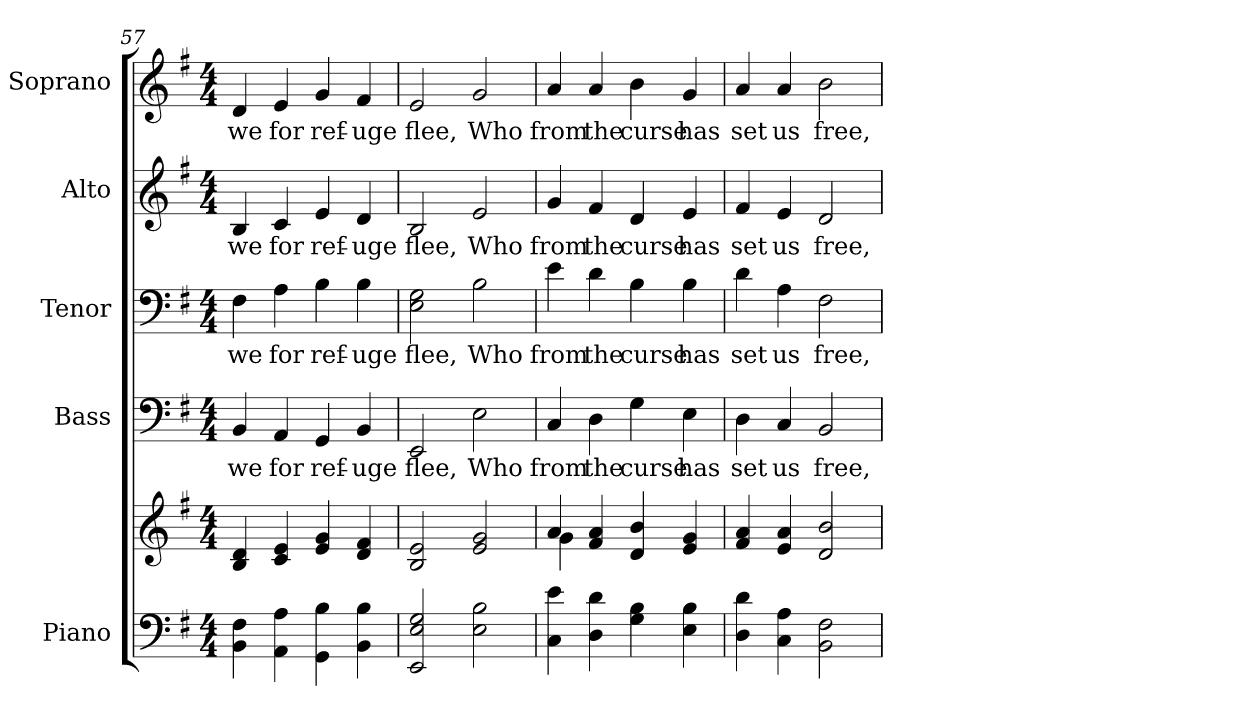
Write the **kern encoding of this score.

**kern	**kern	**kern	**text	**kern	**text	**kern	**text	**kern	**text
*part5	*part5	*part4	*part4	*part3	*part3	*part2	*part2	*part1	*part1
*staff6	*staff5	*staff4	*staff4	*staff3	*staff3	*staff2	*staff2	*staff1	*staff1
*I"Piano	*	*I"Bass	*	*I"Tenor	*	*I"Alto	*	*I"Soprano	*
*I'Pno.	*	*I'B.	*	*I'T.	*	*I'A.	*	*I'S.	*
*clefF4	*clefG2	*clefF4	*	*clefF4	*	*clefG2	*	*clefG2	*
*k[f#]	*k[f#]	*k[f#]	*	*k[f#]	*	*k[f#]	*	*k[f#]	*
*G:	*G:	*G:	*	*G:	*	*G:	*	*G:	*
*M4/4	*M4/4	*M4/4	*	*M4/4	*	*M4/4	*	*M4/4	*
=57	=57	=57	=57	=57	=57	=57	=57	=57	=57
!	!	!	!LO:LY:b:color=#000000	!	!	!	!	!	!
!	!	!	!	!	!LO:LY:b:color=#000000	!	!	!	!
!	!	!	!	!	!	!	!LO:LY:b:color=#000000	!	!
!	!	!	!	!	!	!	!	!	!LO:LY:b:color=#000000
4BBi\ 4F#i	4Bi/ 4di	4BBi/	we	4F#i\	we	4Bi/	we	4di/	we
!	!	!	!LO:LY:b:color=#000000	!	!	!	!	!	!
!	!	!	!	!	!LO:LY:b:color=#000000	!	!	!	!
!	!	!	!	!	!	!	!LO:LY:b:color=#000000	!	!
!	!	!	!	!	!	!	!	!	!LO:LY:b:color=#000000
4AAi\ 4Ai	4ci/ 4ei	4AAi/	for	4Ai\	for	4ci/	for	4ei/	for
!	!	!	!LO:LY:b:color=#000000	!	!	!	!	!	!
!	!	!	!	!	!LO:LY:b:color=#000000	!	!	!	!
!	!	!	!	!	!	!	!LO:LY:b:color=#000000	!	!
!	!	!	!	!	!	!	!	!	!LO:LY:b:color=#000000
4GGi\ 4Bi	4ei/ 4gi	4GGi/	ref-	4Bi\	ref-	4ei/	ref-	4gi/	ref-
!	!	!	!LO:LY:b:color=#000000	!	!	!	!	!	!
!	!	!	!	!	!LO:LY:b:color=#000000	!	!	!	!
!	!	!	!	!	!	!	!LO:LY:b:color=#000000	!	!
!	!	!	!	!	!	!	!	!	!LO:LY:b:color=#000000
4BBi\ 4Bi	4di/ 4f#i	4BBi/	-uge	4Bi\	-uge	4di/	-uge	4f#i/	-uge
=58	=58	=58	=58	=58	=58	=58	=58	=58	=58
!	!	!	!LO:LY:b:color=#000000	!	!	!	!	!	!
!	!	!	!	!	!LO:LY:b:color=#000000	!	!	!	!
!	!	!	!	!	!	!	!LO:LY:b:color=#000000	!	!
!	!	!	!	!	!	!	!	!	!LO:LY:b:color=#000000
2EEi/ 2Ei 2Gi	2Bi/ 2ei	2EEi/	flee,	2Ei\ 2Gi	flee,	2Bi/	flee,	2ei/	flee,
!	!	!	!LO:LY:b:color=#000000	!	!	!	!	!	!
!	!	!	!	!	!LO:LY:b:color=#000000	!	!	!	!
!	!	!	!	!	!	!	!LO:LY:b:color=#000000	!	!
!	!	!	!	!	!	!	!	!	!LO:LY:b:color=#000000
2Ei\ 2Bi	2ei/ 2gi	2Ei\	Who	2Bi\	Who	2ei/	Who	2gi/	Who
!!LO:PB:g=z
=59	=59	=59	=59	=59	=59	=59	=59	=59	=59
*	*^	*	*	*	*	*	*	*	*
!	!	!	!	!LO:LY:b:color=#000000	!	!	!	!	!	!
!	!	!	!	!	!	!LO:LY:b:color=#000000	!	!	!	!
!	!	!	!	!	!	!	!	!LO:LY:b:color=#000000	!	!
!	!	!	!	!	!	!	!	!	!	!LO:LY:b:color=#000000
4Ci\ 4ei	4ai/	4gi\	4Ci/	from	4ei\	from	4gi/	from	4ai/	from
!	!	!	!	!LO:LY:b:color=#000000	!	!	!	!	!	!
!	!	!	!	!	!	!LO:LY:b:color=#000000	!	!	!	!
!	!	!	!	!	!	!	!	!LO:LY:b:color=#000000	!	!
!	!	!	!	!	!	!	!	!	!	!LO:LY:b:color=#000000
4Di\ 4di	4f#i/ 4ai	4ryy	4Di\	the	4di\	the	4f#i/	the	4ai/	the
!	!	!	!	!LO:LY:b:color=#000000	!	!	!	!	!	!
!	!	!	!	!	!	!LO:LY:b:color=#000000	!	!	!	!
!	!	!	!	!	!	!	!	!LO:LY:b:color=#000000	!	!
!	!	!	!	!	!	!	!	!	!	!LO:LY:b:color=#000000
4Gi\ 4Bi	4di/ 4bi	2ryy	4Gi\	curse	4Bi\	curse	4di/	curse	4bi\	curse
!	!	!	!	!LO:LY:b:color=#000000	!	!	!	!	!	!
!	!	!	!	!	!	!LO:LY:b:color=#000000	!	!	!	!
!	!	!	!	!	!	!	!	!LO:LY:b:color=#000000	!	!
!	!	!	!	!	!	!	!	!	!	!LO:LY:b:color=#000000
4Ei\ 4Bi	4ei/ 4gi	.	4Ei\	has	4Bi\	has	4ei/	has	4gi/	has
*	*v	*v	*	*	*	*	*	*	*	*
=60	=60	=60	=60	=60	=60	=60	=60	=60	=60
!	!	!	!LO:LY:b:color=#000000	!	!	!	!	!	!
!	!	!	!	!	!LO:LY:b:color=#000000	!	!	!	!
!	!	!	!	!	!	!	!LO:LY:b:color=#000000	!	!
!	!	!	!	!	!	!	!	!	!LO:LY:b:color=#000000
4Di\ 4di	4f#i/ 4ai	4Di\	set	4di\	set	4f#i/	set	4ai/	set
!	!	!	!LO:LY:b:color=#000000	!	!	!	!	!	!
!	!	!	!	!	!LO:LY:b:color=#000000	!	!	!	!
!	!	!	!	!	!	!	!LO:LY:b:color=#000000	!	!
!	!	!	!	!	!	!	!	!	!LO:LY:b:color=#000000
4Ci\ 4Ai	4ei/ 4ai	4Ci/	us	4Ai\	us	4ei/	us	4ai/	us
!	!	!	!LO:LY:b:color=#000000	!	!	!	!	!	!
!	!	!	!	!	!LO:LY:b:color=#000000	!	!	!	!
!	!	!	!	!	!	!	!LO:LY:b:color=#000000	!	!
!	!	!	!	!	!	!	!	!	!LO:LY:b:color=#000000
2BBi\ 2F#i	2di/ 2bi	2BBi/	free,	2F#i\	free,	2di/	free,	2bi\	free,
=	=	=	=	=	=	=	=	=	=
*-	*-	*-	*-	*-	*-	*-	*-	*-	*-
